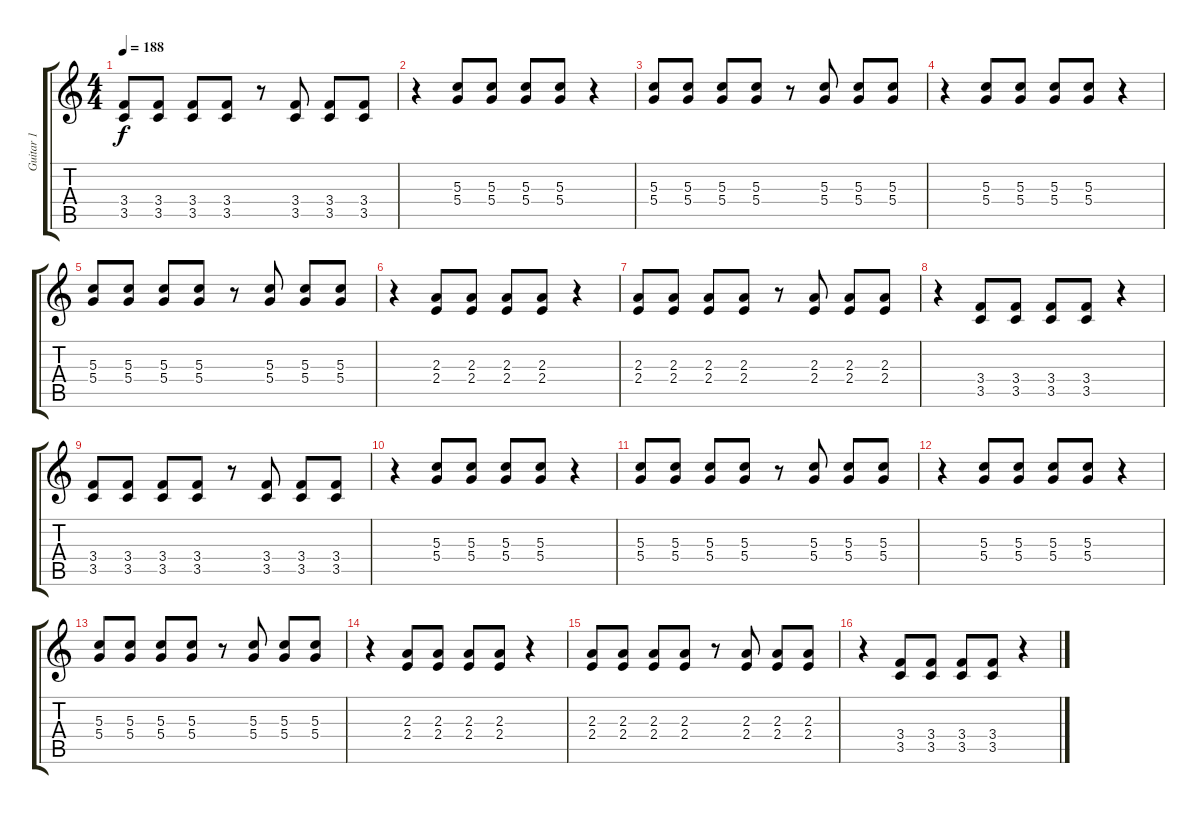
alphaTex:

\track ("Guitar 1" "Guitar 1") {instrument distortionguitar}
\staff {score tabs}
\tuning (E4 B3 G3 D3 A2 E2) {hide}
\ts (4 4)
\tempo 188
\clef g2
\ks c
(3.4 3.5).8{dy f} (3.4 3.5).8 (3.4 3.5).8 (3.4 3.5).8 r.8 (3.4 3.5).8 (3.4 3.5).8 (3.4 3.5).8 |
r.4{volume 6} (5.3 5.4).8 (5.3 5.4).8 (5.3 5.4).8 (5.3 5.4).8 r.4 |
(5.3 5.4).8 (5.3 5.4).8 (5.3 5.4).8 (5.3 5.4).8 r.8 (5.3 5.4).8 (5.3 5.4).8 (5.3 5.4).8 |
r.4{volume 5} (5.3 5.4).8 (5.3 5.4).8 (5.3 5.4).8 (5.3 5.4).8 r.4 |
(5.3 5.4).8 (5.3 5.4).8 (5.3 5.4).8 (5.3 5.4).8 r.8 (5.3 5.4).8 (5.3 5.4).8 (5.3 5.4).8 |
r.4{volume 4} (2.3 2.4).8 (2.3 2.4).8 (2.3 2.4).8 (2.3 2.4).8 r.4 |
(2.3 2.4).8 (2.3 2.4).8 (2.3 2.4).8 (2.3 2.4).8 r.8 (2.3 2.4).8 (2.3 2.4).8 (2.3 2.4).8 |
r.4{volume 3} (3.4 3.5).8 (3.4 3.5).8 (3.4 3.5).8 (3.4 3.5).8 r.4 |
(3.4 3.5).8 (3.4 3.5).8 (3.4 3.5).8 (3.4 3.5).8 r.8 (3.4 3.5).8 (3.4 3.5).8 (3.4 3.5).8 |
r.4{volume 2} (5.3 5.4).8 (5.3 5.4).8 (5.3 5.4).8 (5.3 5.4).8 r.4 |
(5.3 5.4).8 (5.3 5.4).8 (5.3 5.4).8 (5.3 5.4).8 r.8 (5.3 5.4).8 (5.3 5.4).8 (5.3 5.4).8 |
r.4{volume 1} (5.3 5.4).8 (5.3 5.4).8 (5.3 5.4).8 (5.3 5.4).8 r.4 |
(5.3 5.4).8 (5.3 5.4).8 (5.3 5.4).8 (5.3 5.4).8 r.8 (5.3 5.4).8 (5.3 5.4).8 (5.3 5.4).8 |
r.4{volume 0} (2.3 2.4).8 (2.3 2.4).8 (2.3 2.4).8 (2.3 2.4).8 r.4 |
(2.3 2.4).8 (2.3 2.4).8 (2.3 2.4).8 (2.3 2.4).8 r.8 (2.3 2.4).8 (2.3 2.4).8 (2.3 2.4).8 |
r.4 (3.4 3.5).8 (3.4 3.5).8 (3.4 3.5).8 (3.4 3.5).8 r.4
